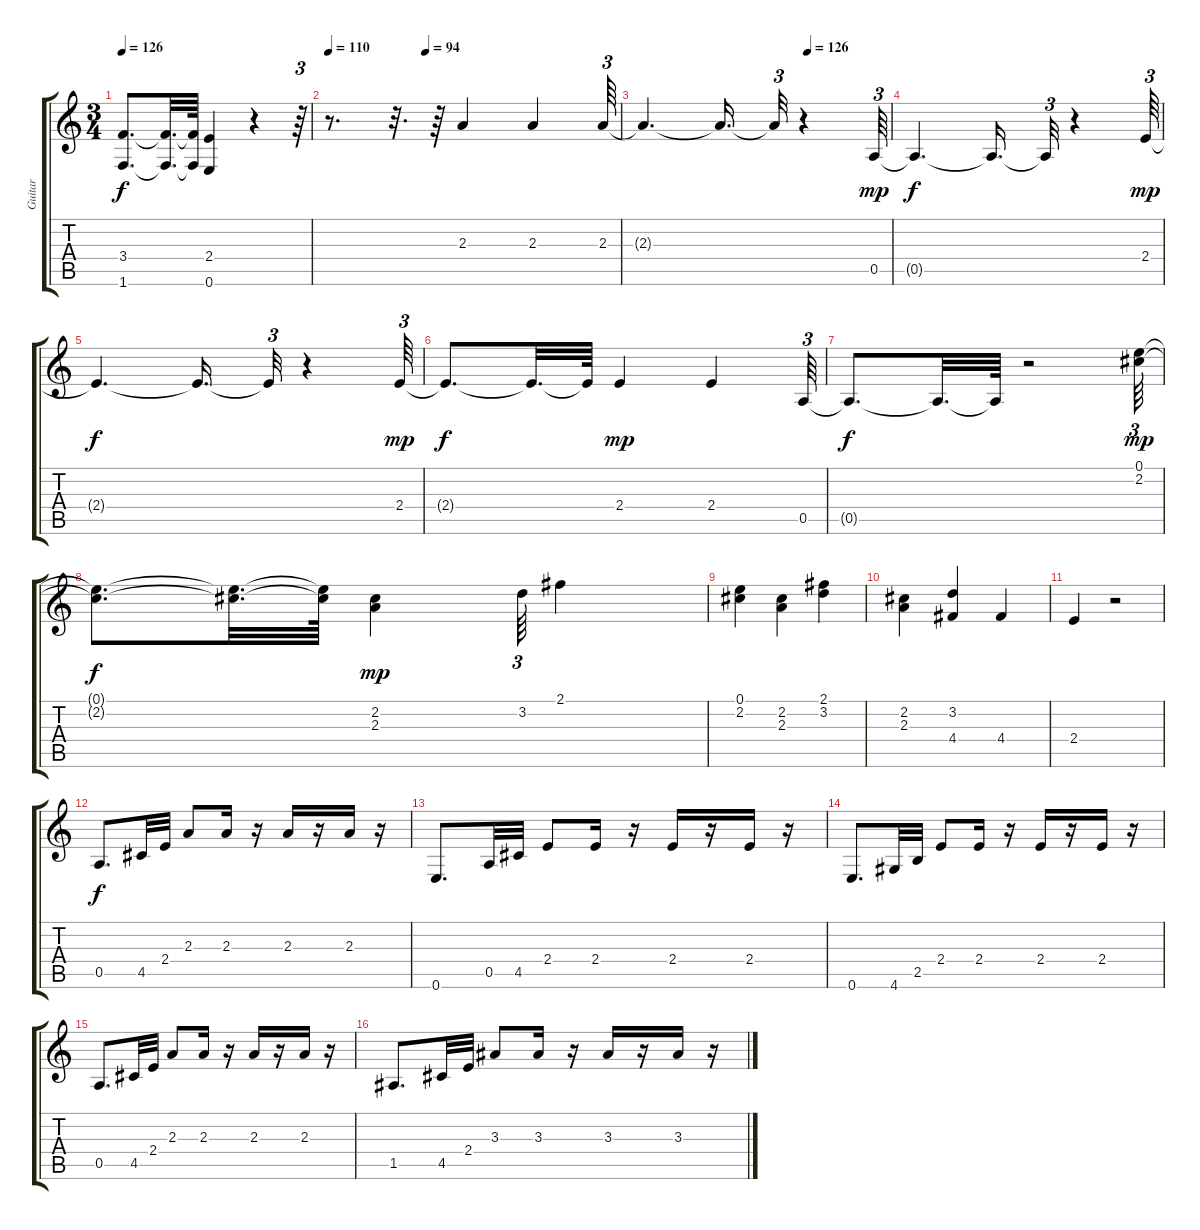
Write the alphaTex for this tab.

\track ("Guitar" "Guitar") {instrument overdrivenguitar}
\staff {score tabs}
\tuning (E4 B3 G3 D3 A2 E2) {hide}
\ts (3 4)
\tempo 126
\clef g2
\ks c
(3.4{t} 1.6{t}).8{d dy f} (3.4{t} 1.6{t}).32{d} (3.4{t} 1.6{t}).64 (2.4 0.6).4 r.4 r.64{tu (3 2)} |
\tempo 110
\tempo (94 0.3333333333333333)
r.8{d} r.32{d} r.64 2.3.4 2.3.4 2.3.64{tu (3 2)} |
\tempo (126 0.6666666666666666)
2.3{t}.4{d} 2.3{t}.16{d} 2.3{t}.32{tu (3 2)} r.4 0.5.64{tu (3 2) dy mp} |
0.5{t}.4{d dy f} 0.5{t}.16{d} 0.5{t}.32{tu (3 2)} r.4 2.4.64{tu (3 2) dy mp} |
2.4{t}.4{d dy f} 2.4{t}.16{d} 2.4{t}.32{tu (3 2)} r.4 2.4.64{tu (3 2) dy mp} |
2.4{t}.8{d dy f} 2.4{t}.32{d} 2.4{t}.64 2.4.4{dy mp} 2.4.4 0.5.64{tu (3 2)} |
0.5{t}.8{d dy f} 0.5{t}.32{d} 0.5{t}.64 r.2 (0.1 2.2).64{tu (3 2) dy mp} |
(0.1{t} 2.2{t}).8{d dy f} (0.1{t} 2.2{t}).32{d} (0.1{t} 2.2{t}).64 (2.2 2.3).4{dy mp} 3.2.64{tu (3 2)} 2.1.4 |
(0.1 2.2).4 (2.2 2.3).4 (2.1 3.2).4 |
(2.2 2.3).4 (3.2 4.4).4 4.4.4 |
2.4.4 r.2 |
0.5.8{d dy f} 4.5.32 2.4.32 2.3.8 2.3.16 r.16 2.3.16 r.16 2.3.16 r.16 |
0.6.8{d} 0.5.32 4.5.32 2.4.8 2.4.16 r.16 2.4.16 r.16 2.4.16 r.16 |
0.6.8{d} 4.6.32 2.5.32 2.4.8 2.4.16 r.16 2.4.16 r.16 2.4.16 r.16 |
0.5.8{d} 4.5.32 2.4.32 2.3.8 2.3.16 r.16 2.3.16 r.16 2.3.16 r.16 |
1.5.8{d} 4.5.32 2.4.32 3.3.8 3.3.16 r.16 3.3.16 r.16 3.3.16 r.16
